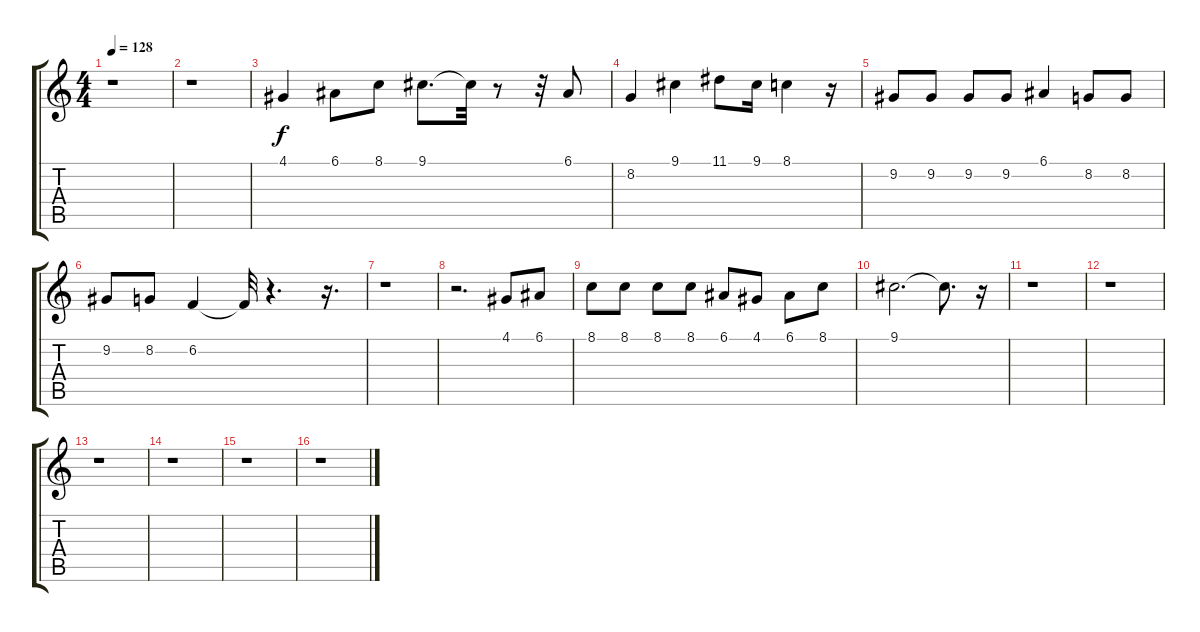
\track "" {instrument choiraahs}
\staff {score tabs}
\tuning (E4 B3 G3 D3 A2 E2) {hide}
\ts (4 4)
\tempo 128
\clef g2
\ks c
r.1{dy f} |
r.1 |
4.1.4 6.1.8 8.1.8 9.1.8{d} 9.1{t}.32 r.8 r.32 6.1.8 |
8.2.4 9.1.4 11.1.8 9.1.16 8.1.4 r.16 |
9.2.8 9.2.8 9.2.8 9.2.8 6.1.4 8.2.8 8.2.8 |
9.2.8 8.2.8 6.2.4 6.2{t}.32 r.4{d} r.16{d} |
r.1 |
r.2{d} 4.1.8 6.1.8 |
8.1.8 8.1.8 8.1.8 8.1.8 6.1.8 4.1.8 6.1.8 8.1.8 |
9.1.2{d} 9.1{t}.8{d} r.16 |
r.1 |
r.1 |
r.1 |
r.1 |
r.1 |
r.1
